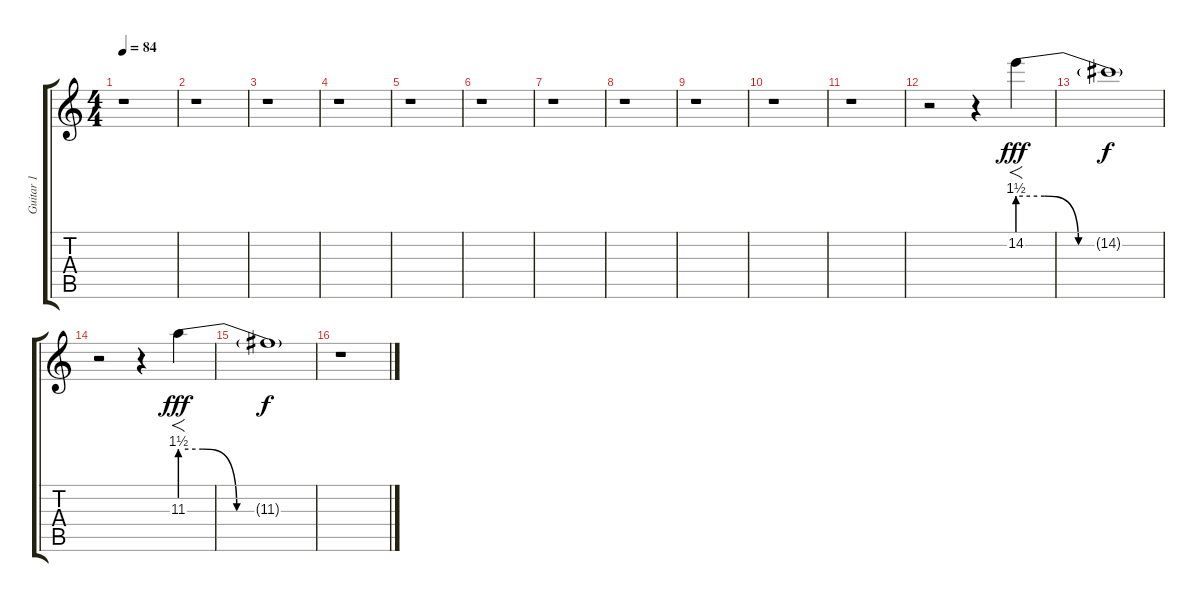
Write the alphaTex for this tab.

\track ("Guitar 1" "Guitar 1") {instrument distortionguitar}
\staff {score tabs}
\tuning (E4 B3 G3 D3 A2 E2) {hide}
\ts (4 4)
\tempo 84
\clef g2
\ks c
r.1{dy fff instrument distortionguitar} |
r.1 |
r.1 |
r.1 |
r.1 |
r.1 |
r.1 |
r.1 |
r.1 |
r.1 |
r.1 |
r.2 r.4 14.2{be (custom 0 6 11 6 25 0 40 0 60 0)}.4{f} |
14.2{t}.1{dy f} |
r.2 r.4 11.3{be (custom 0 6 10 6 25 0 40 0 60 0)}.4{f dy fff} |
11.3{t}.1{dy f} |
r.1
